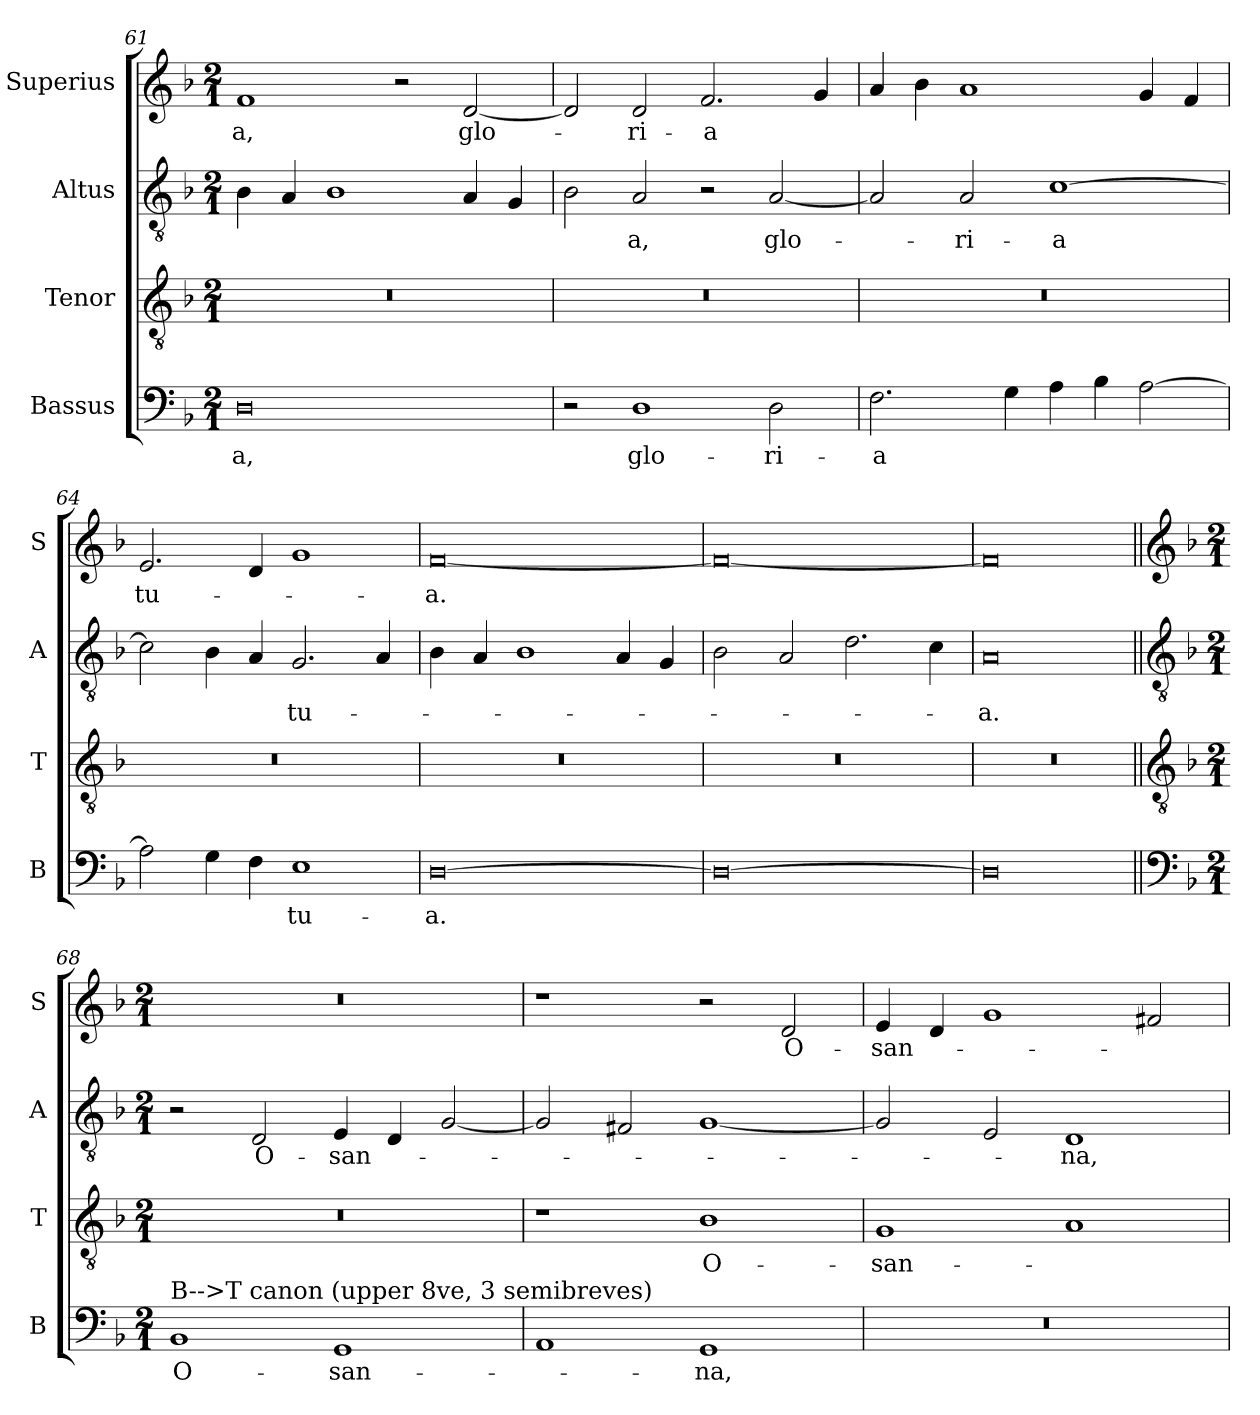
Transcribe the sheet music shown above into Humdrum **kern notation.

**kern	**text	**kern	**text	**kern	**text	**kern	**text
*part4	*part4	*part3	*part3	*part2	*part2	*part1	*part1
*staff4	*staff4	*staff3	*staff3	*staff2	*staff2	*staff1	*staff1
*I"Bassus	*	*I"Tenor	*	*I"Altus	*	*I"Superius	*
*I'B	*	*I'T	*	*I'A	*	*I'S	*
*clefF4	*	*clefGv2	*	*clefGv2	*	*clefG2	*
*k[b-]	*	*k[b-]	*	*k[b-]	*	*k[b-]	*
*M2/1	*	*M2/1	*	*M2/1	*	*M2/1	*
=61	=61	=61	=61	=61	=61	=61	=61
0D	-a,	0r	.	4B-\	.	1f	-a,
.	.	.	.	4A/	.	.	.
.	.	.	.	1B-	.	.	.
.	.	.	.	.	.	2r	.
.	.	.	.	4A/	.	[2d/	glo-
.	.	.	.	4G/	.	.	.
=62	=62	=62	=62	=62	=62	=62	=62
2r	.	0r	.	2B-\	.	2d/]	.
1D	glo-	.	.	2A/	-a,	2d/	-ri-
.	.	.	.	2r	.	2.f/	-a
2D\	-ri-	.	.	[2A/	glo-	.	.
.	.	.	.	.	.	4g/	.
=63	=63	=63	=63	=63	=63	=63	=63
2.F\	-a	0r	.	2A/]	.	4a/	.
.	.	.	.	.	.	4b-\	.
.	.	.	.	2A/	-ri-	1a	.
4G\	.	.	.	.	.	.	.
4A\	.	.	.	[1c	-a	.	.
4B-\	.	.	.	.	.	.	.
[2A\	.	.	.	.	.	4g/	.
.	.	.	.	.	.	4f/	.
=64	=64	=64	=64	=64	=64	=64	=64
2A\]	.	0r	.	2c\]	.	2.e/	tu-
4G\	.	.	.	4B-\	.	.	.
4F\	.	.	.	4A/	.	4d/	.
1E	tu-	.	.	2.G/	tu-	1g	.
.	.	.	.	4A/	.	.	.
=65	=65	=65	=65	=65	=65	=65	=65
[0D	-a.	0r	.	4B-\	.	[0f	-a.
.	.	.	.	4A/	.	.	.
.	.	.	.	1B-	.	.	.
.	.	.	.	4A/	.	.	.
.	.	.	.	4G/	.	.	.
=66	=66	=66	=66	=66	=66	=66	=66
0D_	.	0r	.	2B-\	.	0f_	.
.	.	.	.	2A/	.	.	.
.	.	.	.	2.d\	.	.	.
.	.	.	.	4c\	.	.	.
=67	=67	=67	=67	=67	=67	=67	=67
0D]	.	0r	.	0A	-a.	0f]	.
!!LO:LB:g=z
=68||	=68||	=68||	=68||	=68||	=68||	=68||	=68||
*clefF4	*	*clefGv2	*	*clefGv2	*	*clefG2	*
*k[b-]	*	*k[b-]	*	*k[b-]	*	*k[b-]	*
*M2/1	*	*M2/1	*	*M2/1	*	*M2/1	*
!LO:TX:a:t=B-->T canon (upper 8ve, 3 semibreves)	!	!	!	!	!	!	!
1BB-	O-	0r	.	2r	.	0r	.
.	.	.	.	2D/	O-	.	.
1GG	-san-	.	.	4E/	-san-	.	.
.	.	.	.	4D/	.	.	.
.	.	.	.	[2G/	.	.	.
=69	=69	=69	=69	=69	=69	=69	=69
1AA	.	1r	.	2G/]	.	1r	.
.	.	.	.	2F#X/	.	.	.
1GG	-na,	1B-	O-	[1G	.	2r	.
.	.	.	.	.	.	2d/	O-
=70	=70	=70	=70	=70	=70	=70	=70
0r	.	1G	-san-	2G/]	.	4e/	-san-
.	.	.	.	.	.	4d/	.
.	.	.	.	2E/	.	1g	.
.	.	1A	.	1D	-na,	.	.
.	.	.	.	.	.	2f#X/	.
=	=	=	=	=	=	=	=
*-	*-	*-	*-	*-	*-	*-	*-
